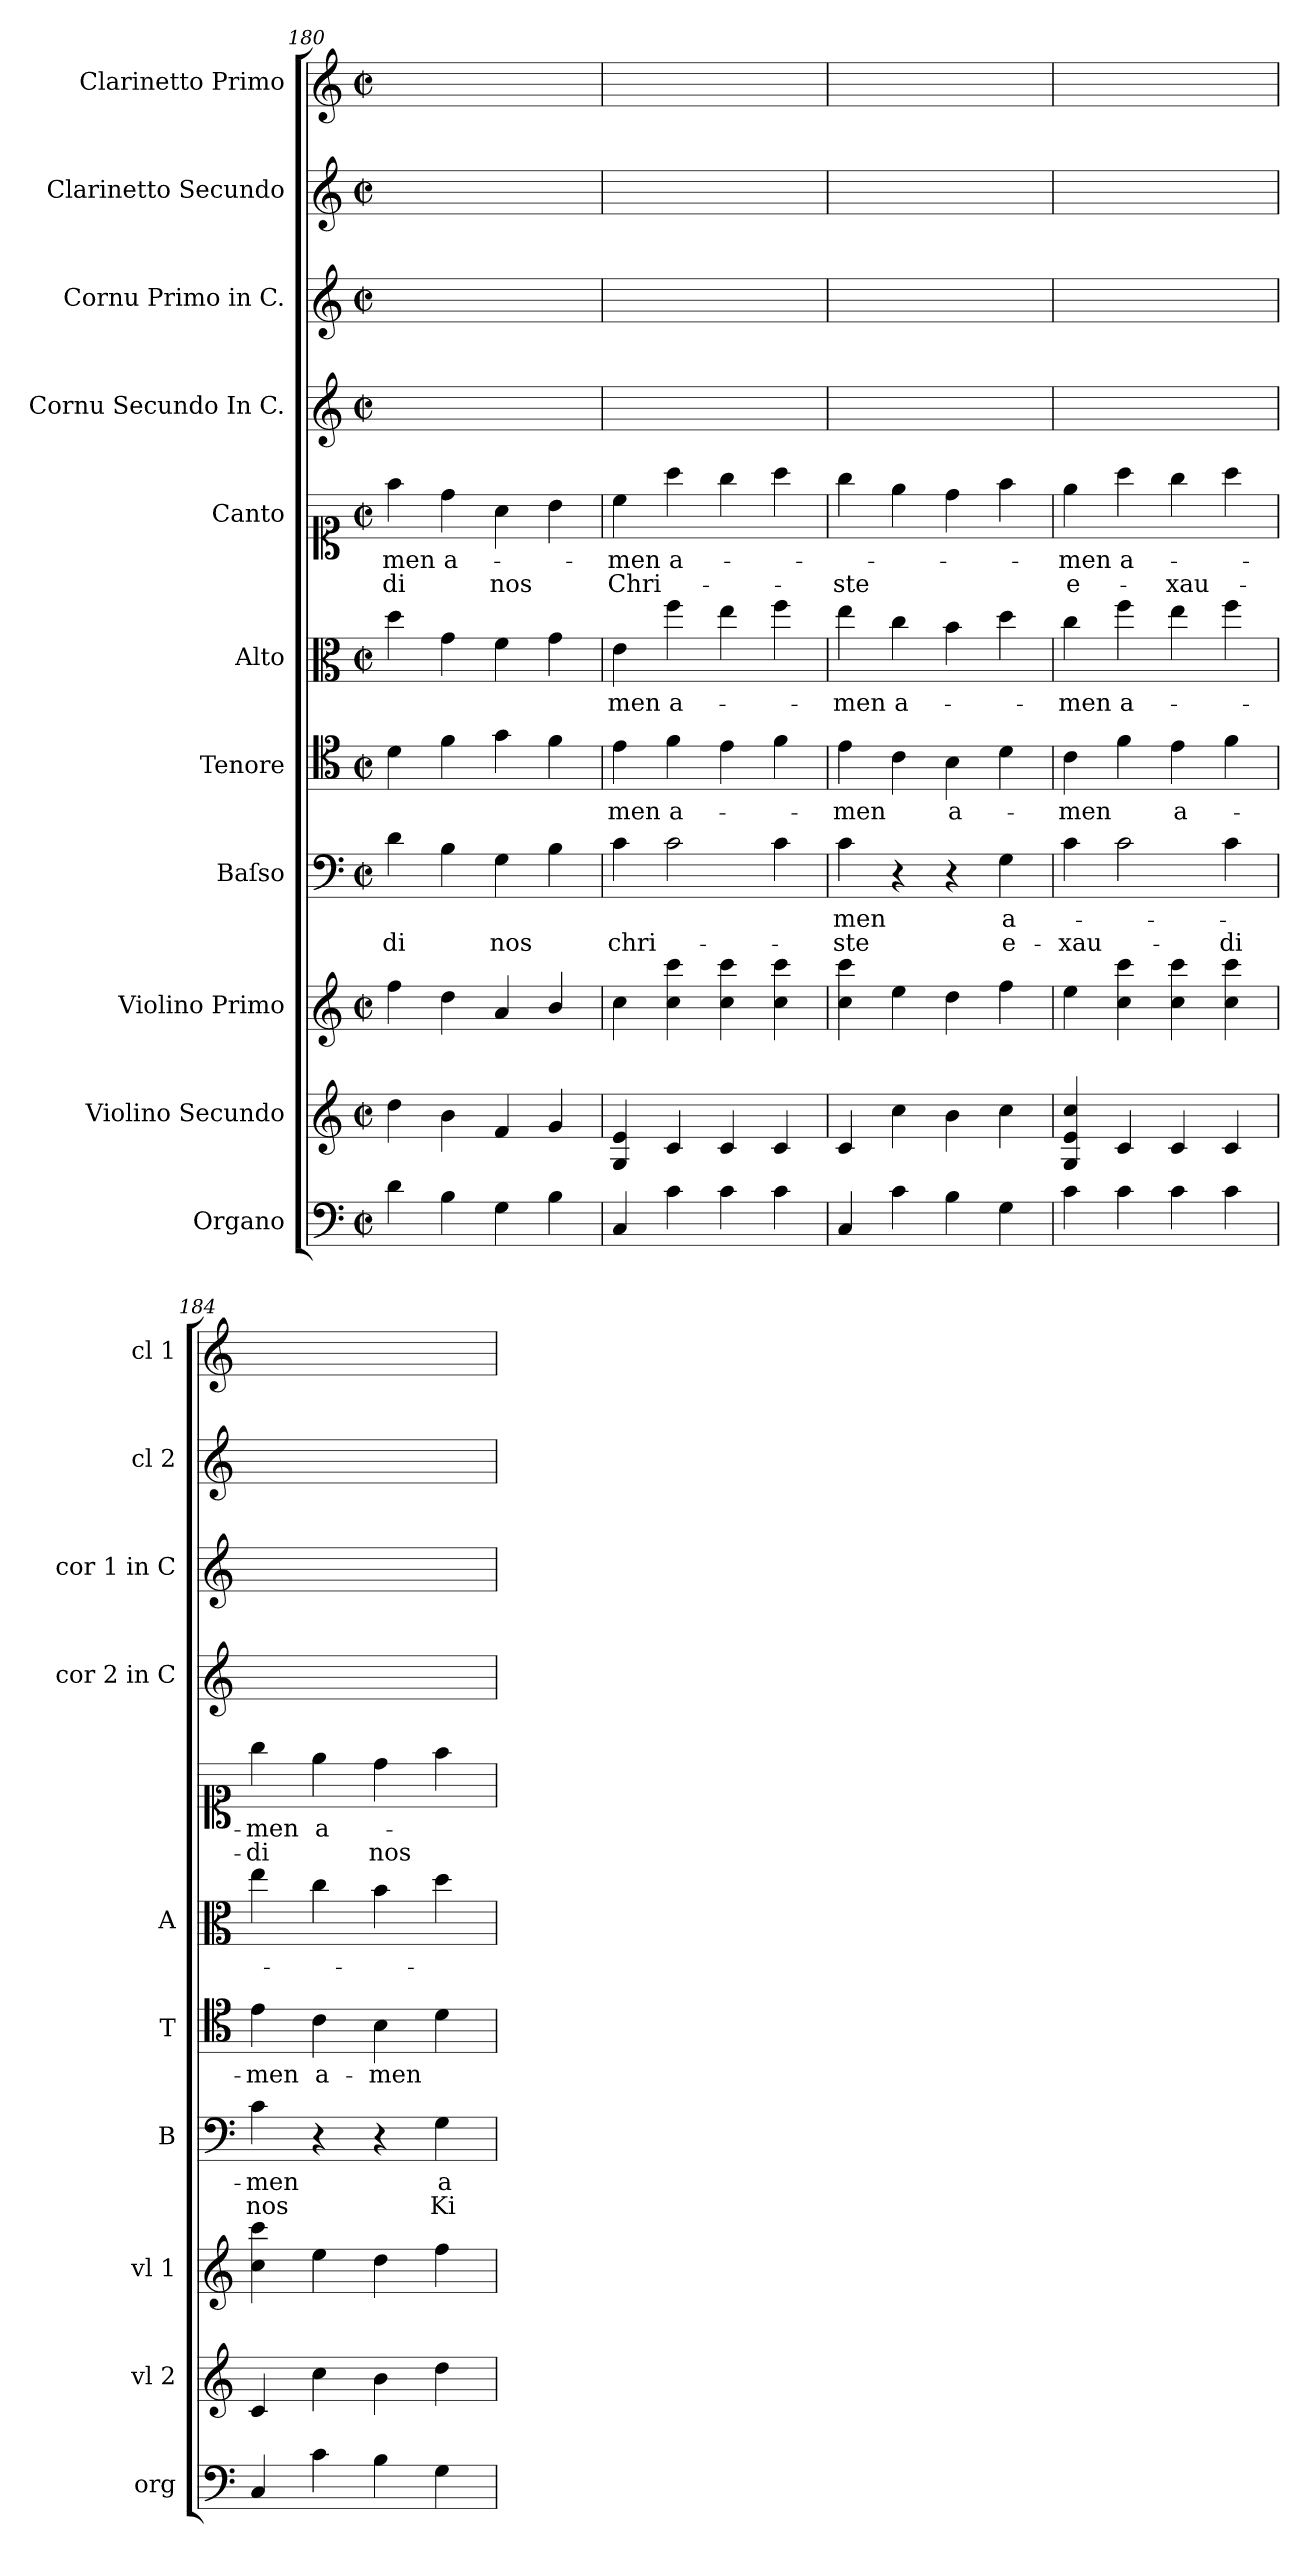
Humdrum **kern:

**kern	**kern	**kern	**kern	**text	**text	**kern	**text	**kern	**text	**kern	**text	**text	**kern	**kern	**kern	**kern
*part11	*part10	*part9	*part8	*part8	*part8	*part7	*part7	*part6	*part6	*part5	*part5	*part5	*part4	*part3	*part2	*part1
*staff11	*staff10	*staff9	*staff8	*staff8	*staff8	*staff7	*staff7	*staff6	*staff6	*staff5	*staff5	*staff5	*staff4	*staff3	*staff2	*staff1
*I"Organo	*I"Violino Secundo	*I"Violino Primo	*I"Baſso	*	*	*I"Tenore	*	*I"Alto	*	*I"Canto	*	*	*I"Cornu Secundo In C.	*I"Cornu Primo in C.	*I"Clarinetto Secundo	*I"Clarinetto Primo
*I'org	*I'vl 2	*I'vl 1	*I'B	*	*	*I'T	*	*I'A	*	*	*	*	*I'cor 2 in C	*I'cor 1 in C	*I'cl 2	*I'cl 1
*clefF4	*clefG2	*clefG2	*clefF4	*	*	*clefC4	*	*clefC3	*	*clefC1	*	*	*clefG2	*clefG2	*clefG2	*clefG2
*	*	*	*	*	*	*	*	*	*	*	*	*	*ITrd8c12	*ITrd8c12	*	*
*k[]	*k[]	*k[]	*k[]	*	*	*k[]	*	*k[]	*	*k[]	*	*	*k[]	*k[]	*k[]	*k[]
*C:	*C:	*C:	*C:	*	*	*C:	*	*C:	*	*C:	*	*	*C:	*C:	*C:	*C:
*M2/2	*M2/2	*M2/2	*M2/2	*	*	*M2/2	*	*M2/2	*	*M2/2	*	*	*M2/2	*M2/2	*M2/2	*M2/2
*met(c|)	*met(c|)	*met(c|)	*met(c|)	*	*	*met(c|)	*	*met(c|)	*	*met(c|)	*	*	*met(c|)	*met(c|)	*met(c|)	*met(c|)
=180	=180	=180	=180	=180	=180	=180	=180	=180	=180	=180	=180	=180	=180	=180	=180	=180
4d\	4dd\	4ff\	4d\	.	-di	4d\	.	4dd\	.	4ff\	-men	-di	4d\yy	4f\yy	4dd\yy	4ff\yy
4B\	4b\	4dd\	4B\	.	.	4f\	.	4g\	.	4dd\	a-	.	4G/yy	4d\yy	4b\yy	4dd\yy
4G\	4f/	4a/	4G\	.	nos	4g\	.	4f\	.	4a\	.	nos	2ryy	2ryy	4f/yy	4a/yy
4B\	4g/	4b/	4B\	.	.	4f\	.	4g\	.	4b\	.	.	.	.	4g/yy	4b/yy
=181	=181	=181	=181	=181	=181	=181	=181	=181	=181	=181	=181	=181	=181	=181	=181	=181
4C/	4G/ 4e/	4cc\	4c\	.	chri-	4e\	-men	4e\	men	4cc\	-men	Chri-	4E/yy	4c\yy	4e/yy	4cc\yy
4c\	4c/	4cc\ 4ccc\	2c\	.	.	4f\	a-	4ff\	a-	4aa\	a-	.	4f\yy	4a\yy	4ff\yy	4aa\yy
4c\	4c/	4cc\ 4ccc\	.	.	.	4e\	.	4ee\	.	4gg\	.	.	4e\yy	4g\yy	4ee\yy	4gg\yy
4c\	4c/	4cc\ 4ccc\	4c\	.	.	4f\	.	4ff\	.	4aa\	.	.	4f\yy	4a\yy	4ff\yy	4aa\yy
=182	=182	=182	=182	=182	=182	=182	=182	=182	=182	=182	=182	=182	=182	=182	=182	=182
4C/	4c/	4cc\ 4ccc\	4c\	-men	-ste	4e\	-men	4ee\	-men	4gg\	.	-ste	4e\yy	4g\yy	4ee\yy	4gg\yy
4c\	4cc\	4ee\	4r	.	.	4c\	.	4cc\	a-	4ee\	.	.	4c\yy	4e\yy	4cc\yy	4ee\yy
4B\	4b\	4dd\	4r	.	.	4B\	a-	4b\	.	4dd\	.	.	4G/yy	4d\yy	4b\yy	4dd\yy
4G\	4cc\	4ff\	4G\	a-	e-	4d\	.	4dd\	.	4ff\	.	.	4d\yy	4f\yy	4dd\yy	4ff\yy
=183	=183	=183	=183	=183	=183	=183	=183	=183	=183	=183	=183	=183	=183	=183	=183	=183
4c\	4G/ 4e/ 4cc/	4ee\	4c\	.	-xau-	4c\	-men	4cc\	-men	4ee\	-men	e-	4c\yy	4e\yy	4cc\yy	4ee\yy
4c\	4c/	4cc\ 4ccc\	2c\	.	.	4f\	.	4ff\	a-	4aa\	a-	.	4f\yy	4a\yy	4ff\yy	4aa\yy
4c\	4c/	4cc\ 4ccc\	.	.	.	4e\	a-	4ee\	.	4gg\	.	-xau-	4e\yy	4g\yy	4ee\yy	4gg\yy
4c\	4c/	4cc\ 4ccc\	4c\	.	-di	4f\	.	4ff\	.	4aa\	.	.	4f\yy	4a\yy	4ff\yy	4aa\yy
=184	=184	=184	=184	=184	=184	=184	=184	=184	=184	=184	=184	=184	=184	=184	=184	=184
4C/	4c/	4cc\ 4ccc\	4c\	-men	nos	4e\	-men	4ee\	.	4gg\	-men	-di	4e\yy	4g\yy	4ee\yy	4gg\yy
4c\	4cc\	4ee\	4r	.	.	4c\	a-	4cc\	.	4ee\	a-	.	4c\yy	4e\yy	4cc\yy	4ee\yy
4B\	4b\	4dd\	4r	.	.	4B\	-men	4b\	.	4dd\	.	nos	4G\yy	4d\yy	4b\yy	4dd\yy
4G\	4dd\	4ff\	4G\	a-	Ki-	4d\	.	4dd\	.	4ff\	.	.	4d\yy	4f\yy	4dd\yy	4ff\yy
=	=	=	=	=	=	=	=	=	=	=	=	=	=	=	=	=
*-	*-	*-	*-	*-	*-	*-	*-	*-	*-	*-	*-	*-	*-	*-	*-	*-
